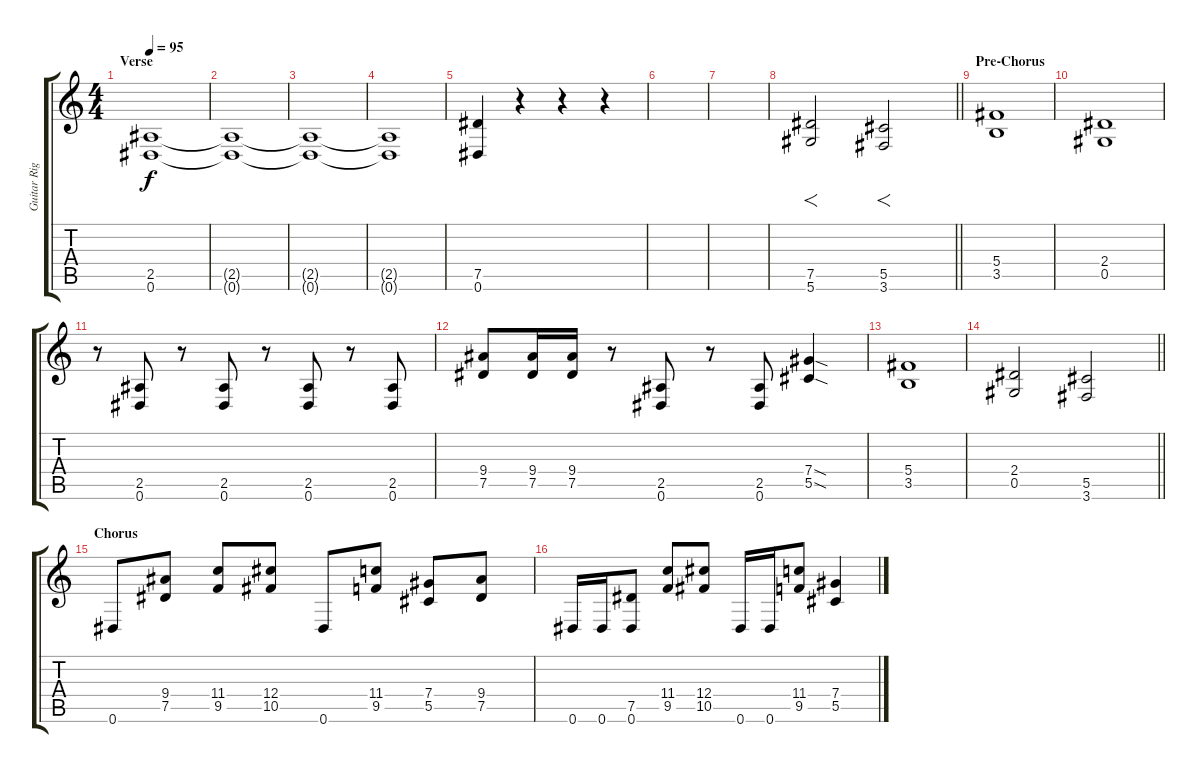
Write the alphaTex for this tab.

\track ("Guitar Right" "Guitar Rig") {instrument distortionguitar}
\staff {score tabs}
\tuning (Eb4 Bb3 Gb3 Db3 Ab2 Eb2) {hide}
\ts (4 4)
\section ("" "Verse")
\tempo 95
\clef g2
\ks c
(2.5 0.6).1{dy f} |
(2.5{t} 0.6{t}).1 |
(2.5{t} 0.6{t}).1 |
(2.5{t} 0.6{t}).1 |
(7.5 0.6).4 r.4 r.4 r.4 |
|
|
\barLineRight lightlight
(7.5 5.6).2{f volume 7} (5.5 3.6).2{f} |
\section ("" "Pre-Chorus")
(5.4 3.5).1{volume 11} |
(2.4 0.5).1 |
r.8 (2.5 0.6).8 r.8 (2.5 0.6).8 r.8 (2.5 0.6).8 r.8 (2.5 0.6).8 |
(9.4 7.5).8 (9.4 7.5).16 (9.4 7.5).16 r.8 (2.5 0.6).8 r.8 (2.5 0.6).8 (7.4{sod} 5.5{sod}).4 |
(5.4 3.5).1 |
\barLineRight lightlight
(2.4 0.5).2 (5.5 3.6).2 |
\section ("" "Chorus")
0.6.8 (9.4 7.5).8 (11.4 9.5).8 (12.4 10.5).8 0.6.8 (11.4 9.5).8 (7.4 5.5).8 (9.4 7.5).8 |
0.6.16 0.6.16 (7.5 0.6).8 (11.4 9.5).8 (12.4 10.5).8 0.6.16 0.6.16 (11.4 9.5).8 (7.4 5.5).4
